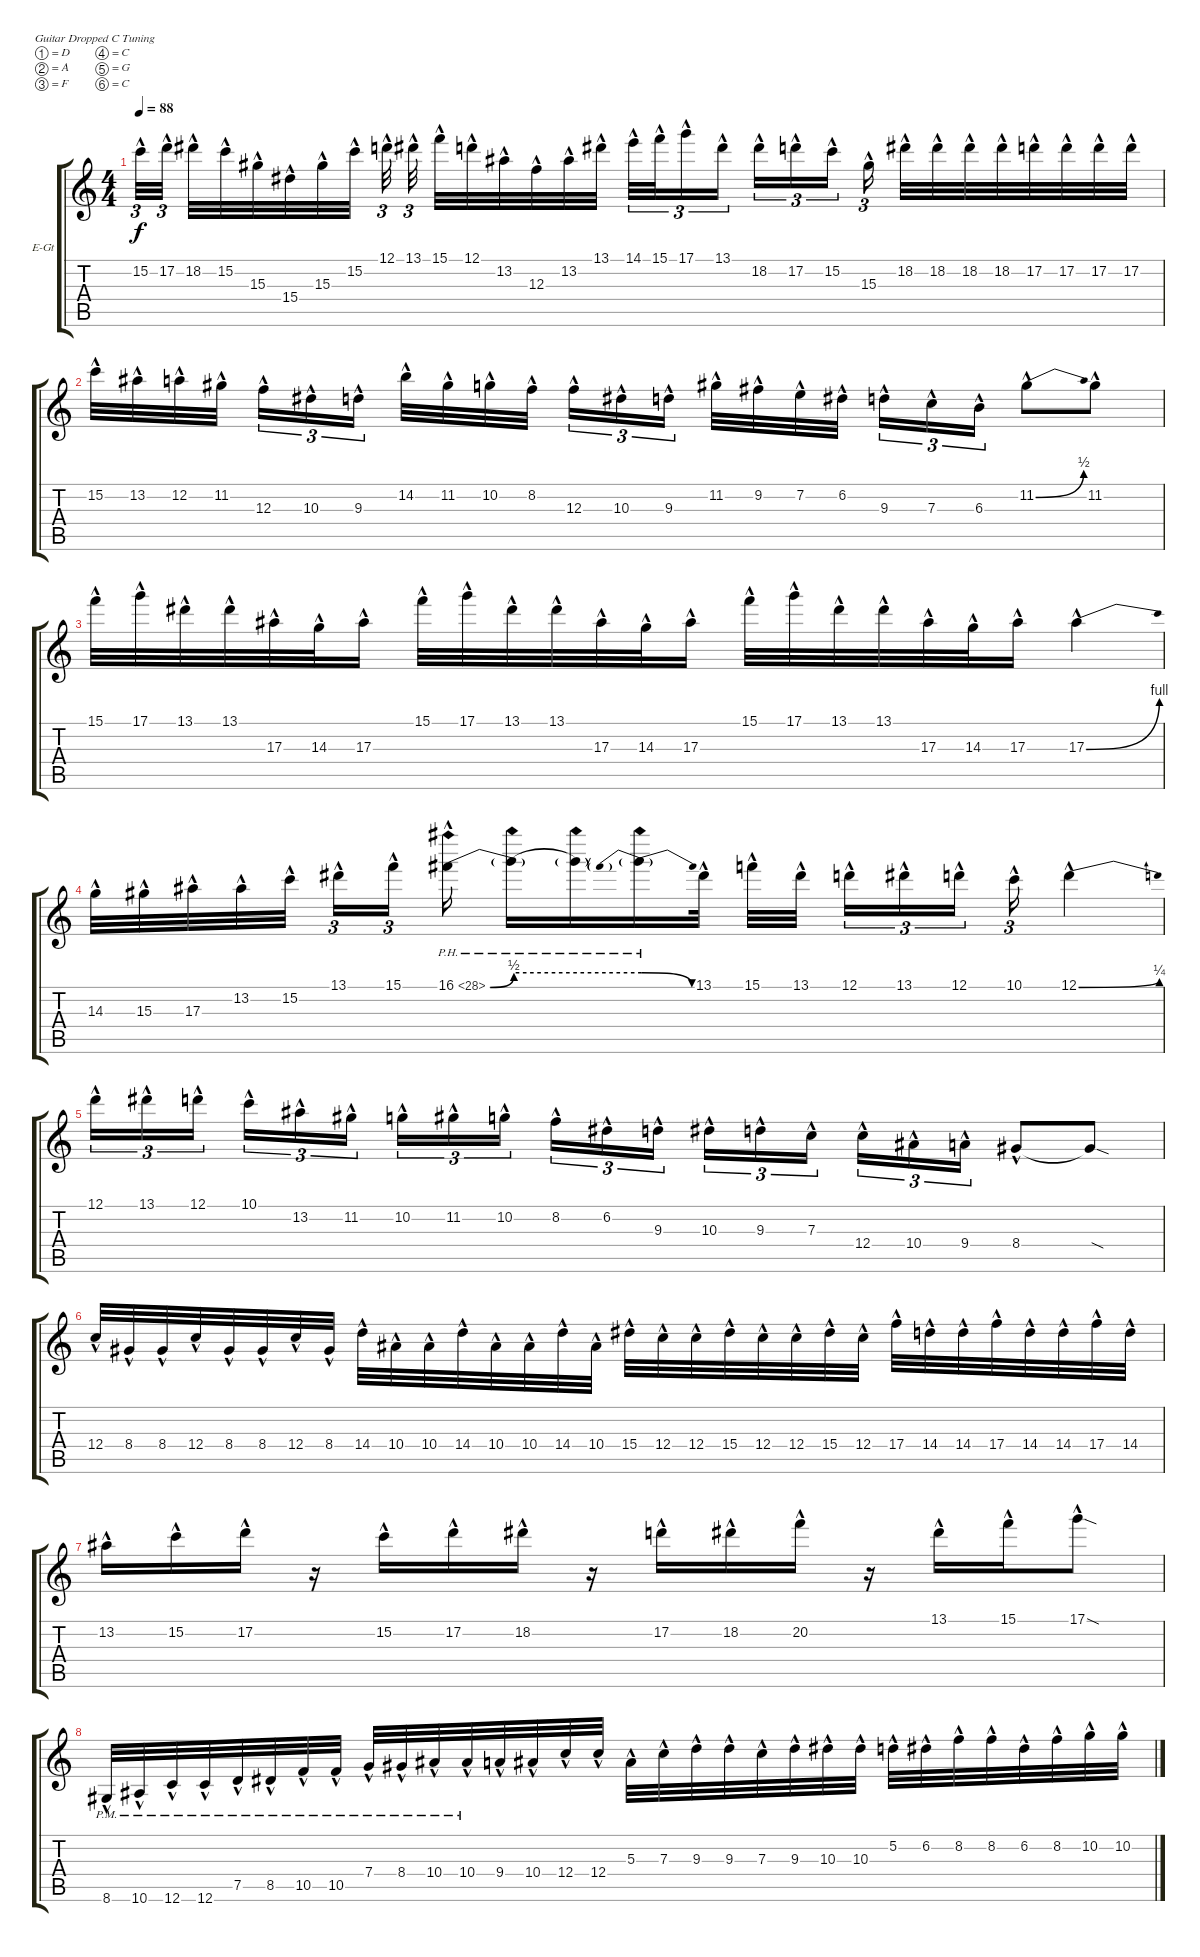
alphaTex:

\bracketExtendMode groupsimilarinstruments
\firstSystemTrackNameOrientation horizontal
\otherSystemsTrackNameOrientation horizontal
\track ("Track 2" "E-Gt") {instrument distortionguitar}
\staff {score tabs}
\tuning (D4 A3 F3 C3 G2 C2)
\ts (4 4)
\tempo 88
\clef g2
\ks c
15.2{hac}.32{tu (3 2) dy f} 17.2{hac}.32{tu (3 2)} 18.2{hac}.32 15.2{hac}.32 15.3{hac}.32 15.4{hac}.32 15.3{hac}.32 15.2{hac}.32 12.1{hac}.32{tu (3 2)} 13.1{hac}.32{tu (3 2)} 15.1{hac}.32 12.1{hac}.32 13.2{hac}.32 12.3{hac}.32 13.2{hac}.32 13.1{hac}.32 14.1{hac}.32{tu (3 2)} 15.1{hac}.32{tu (3 2)} 17.1{hac}.16{tu (3 2)} 13.1{hac}.16{tu (3 2)} 18.2{hac}.16{tu (3 2)} 17.2{hac}.16{tu (3 2)} 15.2{hac}.16{tu (3 2)} 15.3{hac}.16{tu (3 2)} 18.2{hac}.32 18.2{hac}.32 18.2{hac}.32 18.2{hac}.32 17.2{hac}.32 17.2{hac}.32 17.2{hac}.32 17.2{hac}.32 |
15.2{hac}.32 13.2{hac}.32 12.2{hac}.32 11.2{hac}.32 12.3{hac}.16{tu (3 2)} 10.3{hac}.16{tu (3 2)} 9.3{hac}.16{tu (3 2)} 14.2{hac}.32 11.2{hac}.32 10.2{hac}.32 8.2{hac}.32 12.3{hac}.16{tu (3 2)} 10.3{hac}.16{tu (3 2)} 9.3{hac}.16{tu (3 2)} 11.2{hac}.32 9.2{hac}.32 7.2{hac}.32 6.2{hac}.32 9.3{hac}.16{tu (3 2)} 7.3{hac}.16{tu (3 2)} 6.3{hac}.16{tu (3 2)} 11.2{be (bend 0 0 60 2) hac}.8 11.2{hac}.8 |
15.1{hac}.32 17.1{hac}.32 13.1{hac}.32 13.1{hac}.32 17.3{hac}.32 14.3{hac}.32 17.3{hac}.16 15.1{hac}.32 17.1{hac}.32 13.1{hac}.32 13.1{hac}.32 17.3{hac}.32 14.3{hac}.32 17.3{hac}.16 15.1{hac}.32 17.1{hac}.32 13.1{hac}.32 13.1{hac}.32 17.3{hac}.32 14.3{hac}.32 17.3{hac}.16 17.3{be (bend 0 0 60 4) hac}.4 |
14.3{hac}.32 15.3{hac}.32 17.3{hac}.32 13.2{hac}.32 15.2{hac}.32 13.1{hac}.16{tu (3 2)} 15.1{hac}.16{tu (3 2)} 16.1{be (bend 0 0 60 2) ph 12 hac}.16 16.1{be (hold 0 2 60 2) ph 12 t}.16 16.1{ph 12 t}.16 16.1{be (prebendrelease 0 2 60 0) ph 12 t}.16 13.1{hac}.32 15.1{hac}.32 13.1{hac}.32 12.1{hac}.16{tu (3 2)} 13.1{hac}.16{tu (3 2)} 12.1{hac}.16{tu (3 2)} 10.1{hac}.16{tu (3 2)} 12.1{be (bend 0 0 60 1) hac}.4 |
12.1{hac}.16{tu (3 2)} 13.1{hac}.16{tu (3 2)} 12.1{hac}.16{tu (3 2)} 10.1{hac}.16{tu (3 2)} 13.2{hac}.16{tu (3 2)} 11.2{hac}.16{tu (3 2)} 10.2{hac}.16{tu (3 2)} 11.2{hac}.16{tu (3 2)} 10.2{hac}.16{tu (3 2)} 8.2{hac}.16{tu (3 2)} 6.2{hac}.16{tu (3 2)} 9.3{hac}.16{tu (3 2)} 10.3{hac}.16{tu (3 2)} 9.3{hac}.16{tu (3 2)} 7.3{hac}.16{tu (3 2)} 12.4{hac}.16{tu (3 2)} 10.4{hac}.16{tu (3 2)} 9.4{hac}.16{tu (3 2)} 8.4{hac}.8 8.4{sod t}.8 |
12.4{hac}.32 8.4{hac}.32 8.4{hac}.32 12.4{hac}.32 8.4{hac}.32 8.4{hac}.32 12.4{hac}.32 8.4{hac}.32 14.4{hac}.32 10.4{hac}.32 10.4{hac}.32 14.4{hac}.32 10.4{hac}.32 10.4{hac}.32 14.4{hac}.32 10.4{hac}.32 15.4{hac}.32 12.4{hac}.32 12.4{hac}.32 15.4{hac}.32 12.4{hac}.32 12.4{hac}.32 15.4{hac}.32 12.4{hac}.32 17.4{hac}.32 14.4{hac}.32 14.4{hac}.32 17.4{hac}.32 14.4{hac}.32 14.4{hac}.32 17.4{hac}.32 14.4{hac}.32 |
13.2{hac}.16 15.2{hac}.16 17.2{hac}.16 r.16 15.2{hac}.16 17.2{hac}.16 18.2{hac}.16 r.16 17.2{hac}.16 18.2{hac}.16 20.2{hac}.16 r.16 13.1{hac}.16 15.1{hac}.16 17.1{sod hac}.8 |
8.6{hac pm}.32 10.6{hac pm}.32 12.6{hac pm}.32 12.6{hac pm}.32 7.5{hac pm}.32 8.5{hac pm}.32 10.5{hac pm}.32 10.5{hac pm}.32 7.4{hac pm}.32 8.4{hac pm}.32 10.4{hac pm}.32 10.4{hac pm}.32 9.4{hac}.32 10.4{hac}.32 12.4{hac}.32 12.4{hac}.32 5.3{hac}.32 7.3{hac}.32 9.3{hac}.32 9.3{hac}.32 7.3{hac}.32 9.3{hac}.32 10.3{hac}.32 10.3{hac}.32 5.2{hac}.32 6.2{hac}.32 8.2{hac}.32 8.2{hac}.32 6.2{hac}.32 8.2{hac}.32 10.2{hac}.32 10.2{hac}.32
